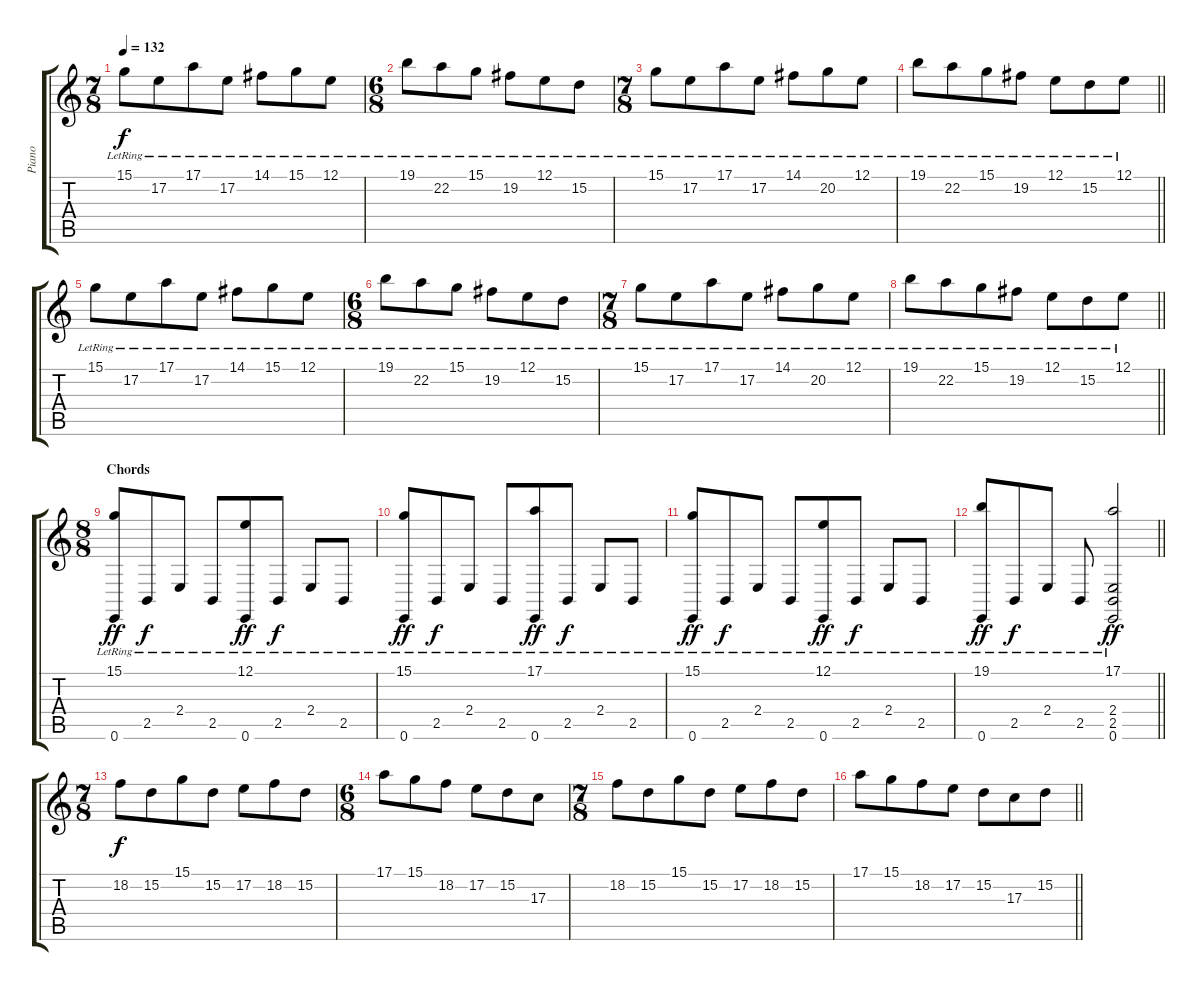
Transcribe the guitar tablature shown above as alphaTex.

\track ("Piano" "Piano") {instrument acousticgrandpiano}
\staff {score tabs}
\tuning (E4 B3 G3 D3 A2 E2) {hide}
\ts (7 8)
\tempo 132
\clef g2
\ks c
15.1{lr}.8{dy f} 17.2{lr}.8 17.1{lr}.8 17.2{lr}.8 14.1{lr}.8 15.1{lr}.8 12.1{lr}.8 |
\ts (6 8)
19.1{lr}.8 22.2{lr}.8 15.1{lr}.8 19.2{lr}.8 12.1{lr}.8 15.2{lr}.8 |
\ts (7 8)
15.1{lr}.8 17.2{lr}.8 17.1{lr}.8 17.2{lr}.8 14.1{lr}.8 20.2{lr}.8 12.1{lr}.8 |
\barLineRight lightlight
19.1{lr}.8 22.2{lr}.8 15.1{lr}.8 19.2{lr}.8 12.1{lr}.8 15.2{lr}.8 12.1{lr}.8 |
15.1{lr}.8 17.2{lr}.8 17.1{lr}.8 17.2{lr}.8 14.1{lr}.8 15.1{lr}.8 12.1{lr}.8 |
\ts (6 8)
19.1{lr}.8 22.2{lr}.8 15.1{lr}.8 19.2{lr}.8 12.1{lr}.8 15.2{lr}.8 |
\ts (7 8)
15.1{lr}.8 17.2{lr}.8 17.1{lr}.8 17.2{lr}.8 14.1{lr}.8 20.2{lr}.8 12.1{lr}.8 |
\barLineRight lightlight
19.1{lr}.8 22.2{lr}.8 15.1{lr}.8 19.2{lr}.8 12.1{lr}.8 15.2{lr}.8 12.1{lr}.8 |
\ts (8 8)
\section ("" "Chords")
(15.1 0.6{lr}).8{dy ff} 2.5{lr}.8{dy f} 2.4{lr}.8 2.5{lr}.8 (12.1 0.6{lr}).8{dy ff} 2.5{lr}.8{dy f} 2.4{lr}.8 2.5{lr}.8 |
(15.1 0.6{lr}).8{dy ff} 2.5{lr}.8{dy f} 2.4{lr}.8 2.5{lr}.8 (17.1 0.6{lr}).8{dy ff} 2.5{lr}.8{dy f} 2.4{lr}.8 2.5{lr}.8 |
(15.1 0.6{lr}).8{dy ff} 2.5{lr}.8{dy f} 2.4{lr}.8 2.5{lr}.8 (12.1 0.6{lr}).8{dy ff} 2.5{lr}.8{dy f} 2.4{lr}.8 2.5{lr}.8 |
\barLineRight lightlight
(19.1 0.6{lr}).8{dy ff} 2.5{lr}.8{dy f} 2.4{lr}.8 2.5{lr}.8 (17.1 2.4 2.5 0.6{lr}).2{dy ff} |
\ts (7 8)
18.2.8{dy f} 15.2.8 15.1.8 15.2.8 17.2.8 18.2.8 15.2.8 |
\ts (6 8)
17.1.8 15.1.8 18.2.8 17.2.8 15.2.8 17.3.8 |
\ts (7 8)
18.2.8 15.2.8 15.1.8 15.2.8 17.2.8 18.2.8 15.2.8 |
\barLineRight lightlight
17.1.8 15.1.8 18.2.8 17.2.8 15.2.8 17.3.8 15.2.8
